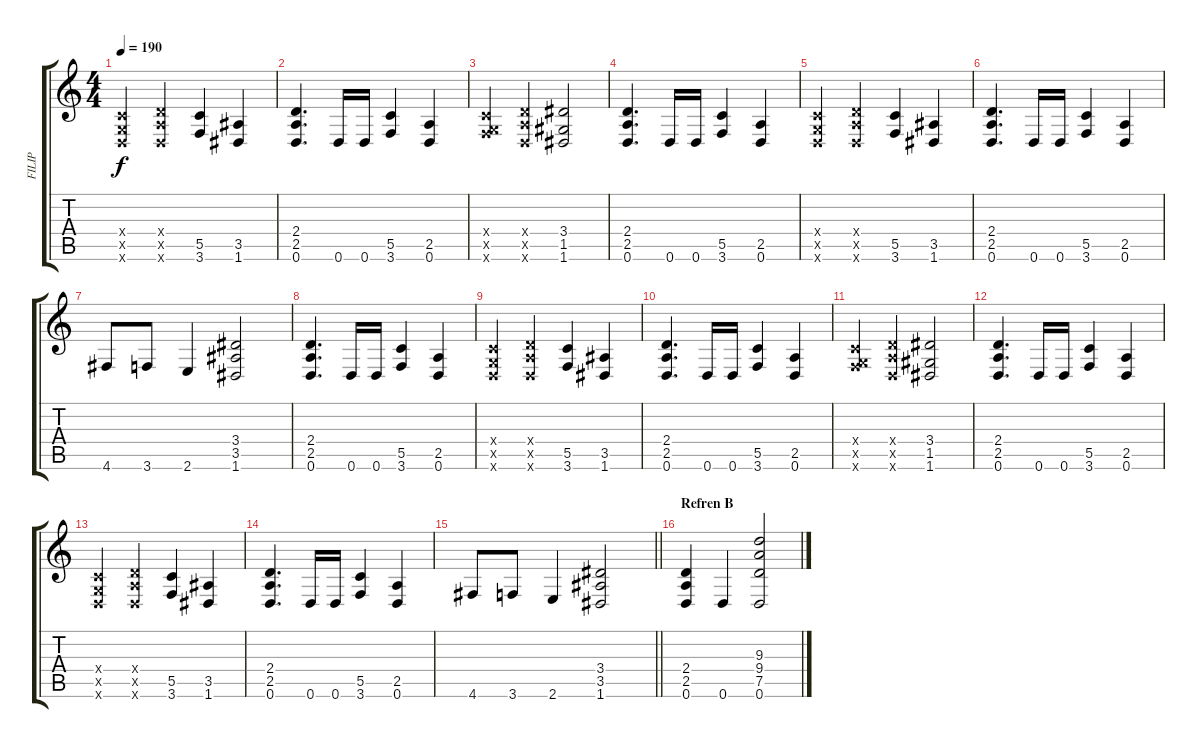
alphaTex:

\track ("FILIP" "FILIP") {instrument distortionguitar}
\staff {score tabs}
\tuning (D4 A3 F3 C3 G2 D2) {hide}
\ts (4 4)
\tempo 190
\clef g2
\ks c
(0.4{x} 0.5{x} 0.6{x}).4{dy f} (2.4{x} 2.5{x} 0.6{x}).4 (5.5 3.6).4 (3.5 1.6).4 |
(2.4 2.5 0.6).4{d} 0.6.16 0.6.16 (5.5 3.6).4 (2.5 0.6).4 |
(0.4{x} 0.5{x} 3.6{x}).4 (2.4{x} 2.5{x} 0.6{x}).4 (3.4 1.5 1.6).2 |
(2.4 2.5 0.6).4{d} 0.6.16 0.6.16 (5.5 3.6).4 (2.5 0.6).4 |
(0.4{x} 0.5{x} 0.6{x}).4 (2.4{x} 2.5{x} 0.6{x}).4 (5.5 3.6).4 (3.5 1.6).4 |
(2.4 2.5 0.6).4{d} 0.6.16 0.6.16 (5.5 3.6).4 (2.5 0.6).4 |
4.6.8 3.6.8 2.6.4 (3.4 3.5 1.6).2 |
(2.4 2.5 0.6).4{d} 0.6.16 0.6.16 (5.5 3.6).4 (2.5 0.6).4 |
(0.4{x} 0.5{x} 0.6{x}).4 (2.4{x} 2.5{x} 0.6{x}).4 (5.5 3.6).4 (3.5 1.6).4 |
(2.4 2.5 0.6).4{d} 0.6.16 0.6.16 (5.5 3.6).4 (2.5 0.6).4 |
(0.4{x} 0.5{x} 3.6{x}).4 (2.4{x} 2.5{x} 0.6{x}).4 (3.4 1.5 1.6).2 |
(2.4 2.5 0.6).4{d} 0.6.16 0.6.16 (5.5 3.6).4 (2.5 0.6).4 |
(0.4{x} 0.5{x} 0.6{x}).4 (2.4{x} 2.5{x} 0.6{x}).4 (5.5 3.6).4 (3.5 1.6).4 |
(2.4 2.5 0.6).4{d} 0.6.16 0.6.16 (5.5 3.6).4 (2.5 0.6).4 |
\barLineRight lightlight
4.6.8 3.6.8 2.6.4 (3.4 3.5 1.6).2 |
\section ("" "Refren B")
(2.4 2.5 0.6).4 0.6.4 (9.3 9.4 7.5 0.6).2
